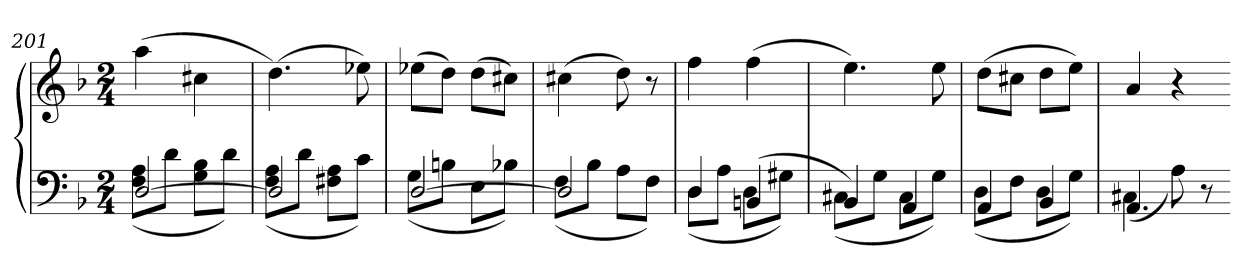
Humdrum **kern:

**kern	**kern
*part1	*part1
*staff2	*staff1
*clefF4	*clefG2
*k[b-]	*k[b-]
*d:	*d:
*M2/4	*M2/4
=201	=201
*^	*
[2D	(8F 8AL	(4aa
.	8dJ	.
.	8G 8B-L	4cc#X
.	8dJ)	.
=202	=202	=202
2D]	(8F 8AL	(4.dd)
.	8dJ	.
.	8F#X 8AL	.
.	8cJ)	8ee-X)
=203	=203	=203
[2D	(8GL	(8ee-XL
.	8BnJ	8ddJ)
.	8EL	(8ddL
.	8B-XJ)	8cc#XJ)
=204	=204	=204
2D]	(8FL	(4cc#X
.	8B-J	.
.	8AL	8dd)
.	8FJ)	8r
=205	=205	=205
4D	(8DL	4ff
.	8AJ	.
(4BBn	8DL	(4ff
.	8G#XJ)	.
=206	=206	=206
4BB-)	(8C#XL	4.ee)
.	8GJ	.
4AA	8C#L	.
.	8GJ)	8ee
=207	=207	=207
4AA	(8DL	(8ddL
.	8FJ	8cc#XJ
4BB-	8DL	8ddL
.	8GJ)	8eeJ)
=208	=208	=208
4.AA	(4C#X	4a
.	8A)	4r
8r	8ryy	.
*v	*v	*
=-	=-
*-	*-
